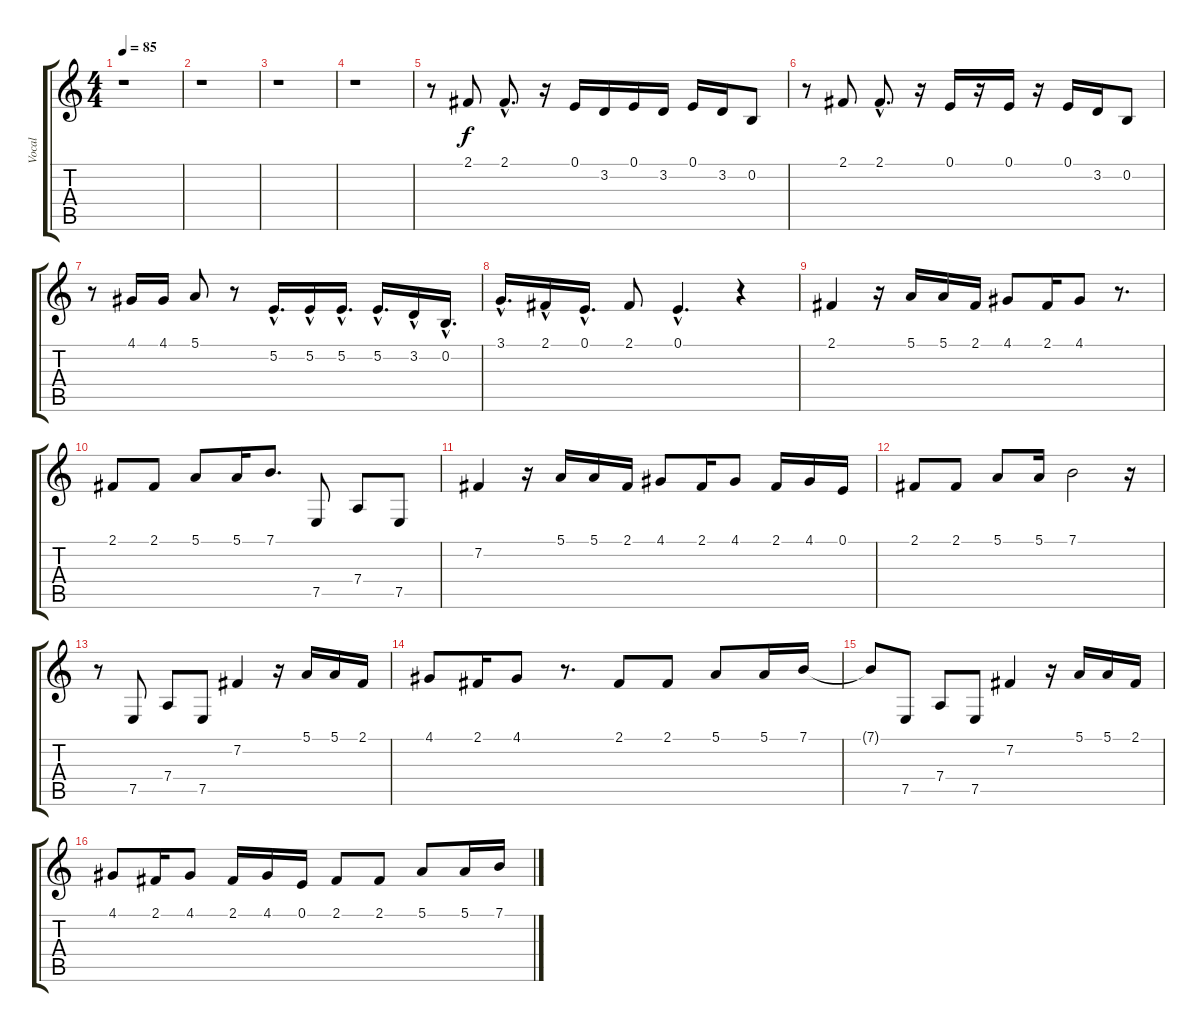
\track ("Vocal" "Vocal") {instrument bagpipe}
\staff {score tabs}
\tuning (E4 B3 G3 D3 A2 E2) {hide}
\ts (4 4)
\tempo 85
\clef g2
\ks c
r.1{dy f} |
r.1 |
r.1 |
r.1 |
r.8 2.1.8 2.1{hac}.8{d} r.16 0.1.16 3.2.16 0.1.16 3.2.16 0.1.16 3.2.16 0.2.8 |
r.8 2.1.8 2.1{hac}.8{d} r.16 0.1.16 r.16 0.1.16 r.16 0.1.16 3.2.16 0.2.8 |
r.8 4.1.16 4.1.16 5.1.8 r.8 5.2{hac}.16{d} 5.2{hac}.16 5.2{hac}.16{d} 5.2{hac}.16{d} 3.2{hac}.16 0.2{hac}.16{d} |
3.1{hac}.16{d} 2.1{hac}.16 0.1{hac}.16{d} 2.1.8 0.1{hac}.4{d} r.4 |
2.1.4 r.16 5.1.16 5.1.16 2.1.16 4.1.8 2.1.16 4.1.8 r.8{d} |
2.1.8 2.1.8 5.1.8 5.1.16 7.1.8{d} 7.5.8 7.4.8 7.5.8 |
7.2.4 r.16 5.1.16 5.1.16 2.1.16 4.1.8 2.1.16 4.1.8 2.1.16 4.1.16 0.1.16 |
2.1.8 2.1.8 5.1.8 5.1.16 7.1.2 r.16 |
r.8 7.5.8 7.4.8 7.5.8 7.2.4 r.16 5.1.16 5.1.16 2.1.16 |
4.1.8 2.1.16 4.1.8 r.8{d} 2.1.8 2.1.8 5.1.8 5.1.16 7.1.16 |
7.1{t}.8 7.5.8 7.4.8 7.5.8 7.2.4 r.16 5.1.16 5.1.16 2.1.16 |
4.1.8 2.1.16 4.1.8 2.1.16 4.1.16 0.1.16 2.1.8 2.1.8 5.1.8 5.1.16 7.1.16
